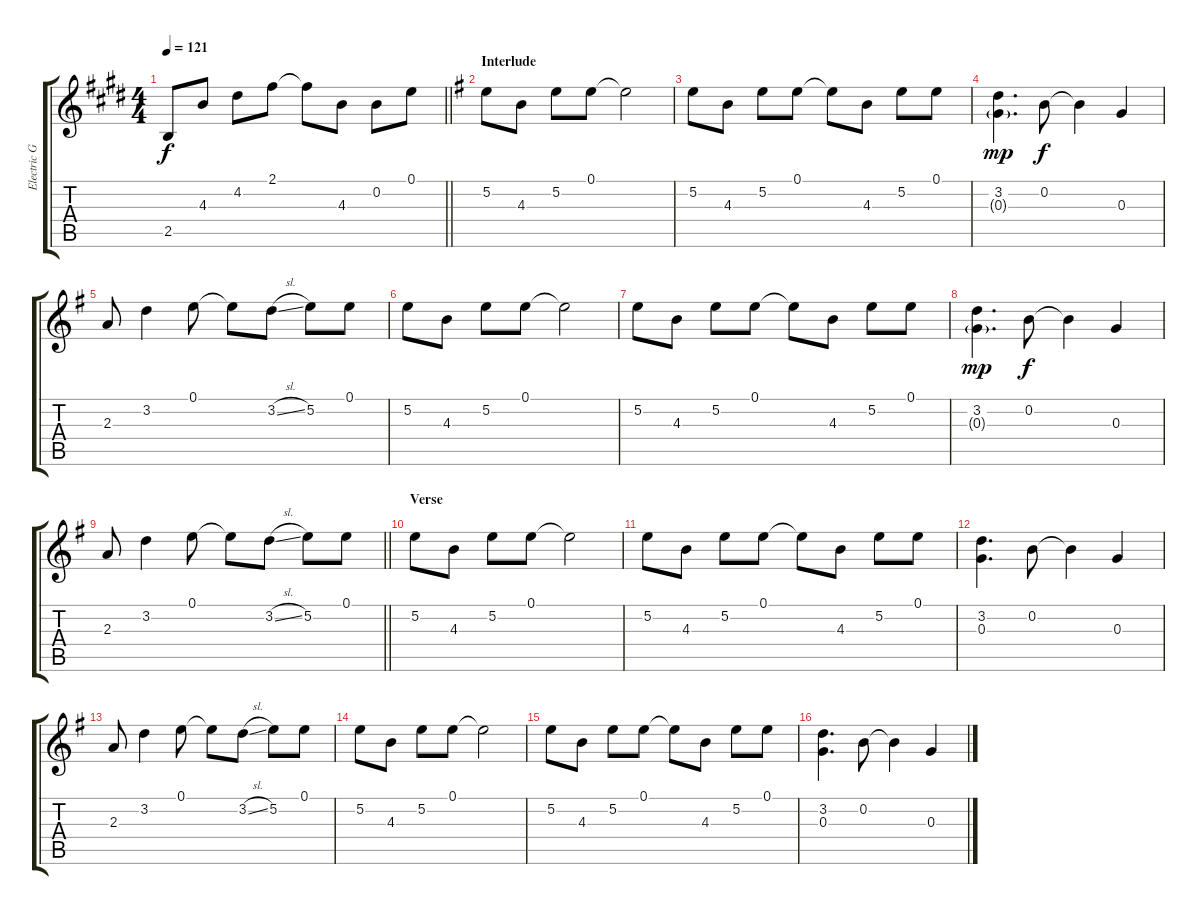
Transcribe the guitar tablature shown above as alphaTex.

\track ("Electric Guitar 1" "Electric G") {instrument distortionguitar}
\staff {score tabs}
\tuning (E4 B3 G3 D3 A2 E2) {hide}
\ts (4 4)
\tempo 121
\clef g2
\barLineRight lightlight
\ks e
2.5.8{dy f} 4.3.8 4.2.8 2.1.8 2.1{t}.8 4.3.8 0.2.8 0.1.8 |
\section ("" "Interlude")
\ks g
5.2.8 4.3.8 5.2.8 0.1.8 0.1{t}.2 |
5.2.8 4.3.8 5.2.8 0.1.8 0.1{t}.8 4.3.8 5.2.8 0.1.8 |
(3.2 0.3{g}).4{d dy mp} 0.2.8{dy f} 0.2{t}.4 0.3.4 |
2.3.8 3.2.4 0.1.8 0.1{t}.8 3.2{sl}.8 5.2.8 0.1.8 |
5.2.8 4.3.8 5.2.8 0.1.8 0.1{t}.2 |
5.2.8 4.3.8 5.2.8 0.1.8 0.1{t}.8 4.3.8 5.2.8 0.1.8 |
(3.2 0.3{g}).4{d dy mp} 0.2.8{dy f} 0.2{t}.4 0.3.4 |
\barLineRight lightlight
2.3.8 3.2.4 0.1.8 0.1{t}.8 3.2{sl}.8 5.2.8 0.1.8 |
\section ("" "Verse")
5.2.8 4.3.8 5.2.8 0.1.8 0.1{t}.2 |
5.2.8 4.3.8 5.2.8 0.1.8 0.1{t}.8 4.3.8 5.2.8 0.1.8 |
(3.2 0.3).4{d} 0.2.8 0.2{t}.4 0.3.4 |
2.3.8 3.2.4 0.1.8 0.1{t}.8 3.2{sl}.8 5.2.8 0.1.8 |
5.2.8 4.3.8 5.2.8 0.1.8 0.1{t}.2 |
5.2.8 4.3.8 5.2.8 0.1.8 0.1{t}.8 4.3.8 5.2.8 0.1.8 |
(3.2 0.3).4{d} 0.2.8 0.2{t}.4 0.3.4
